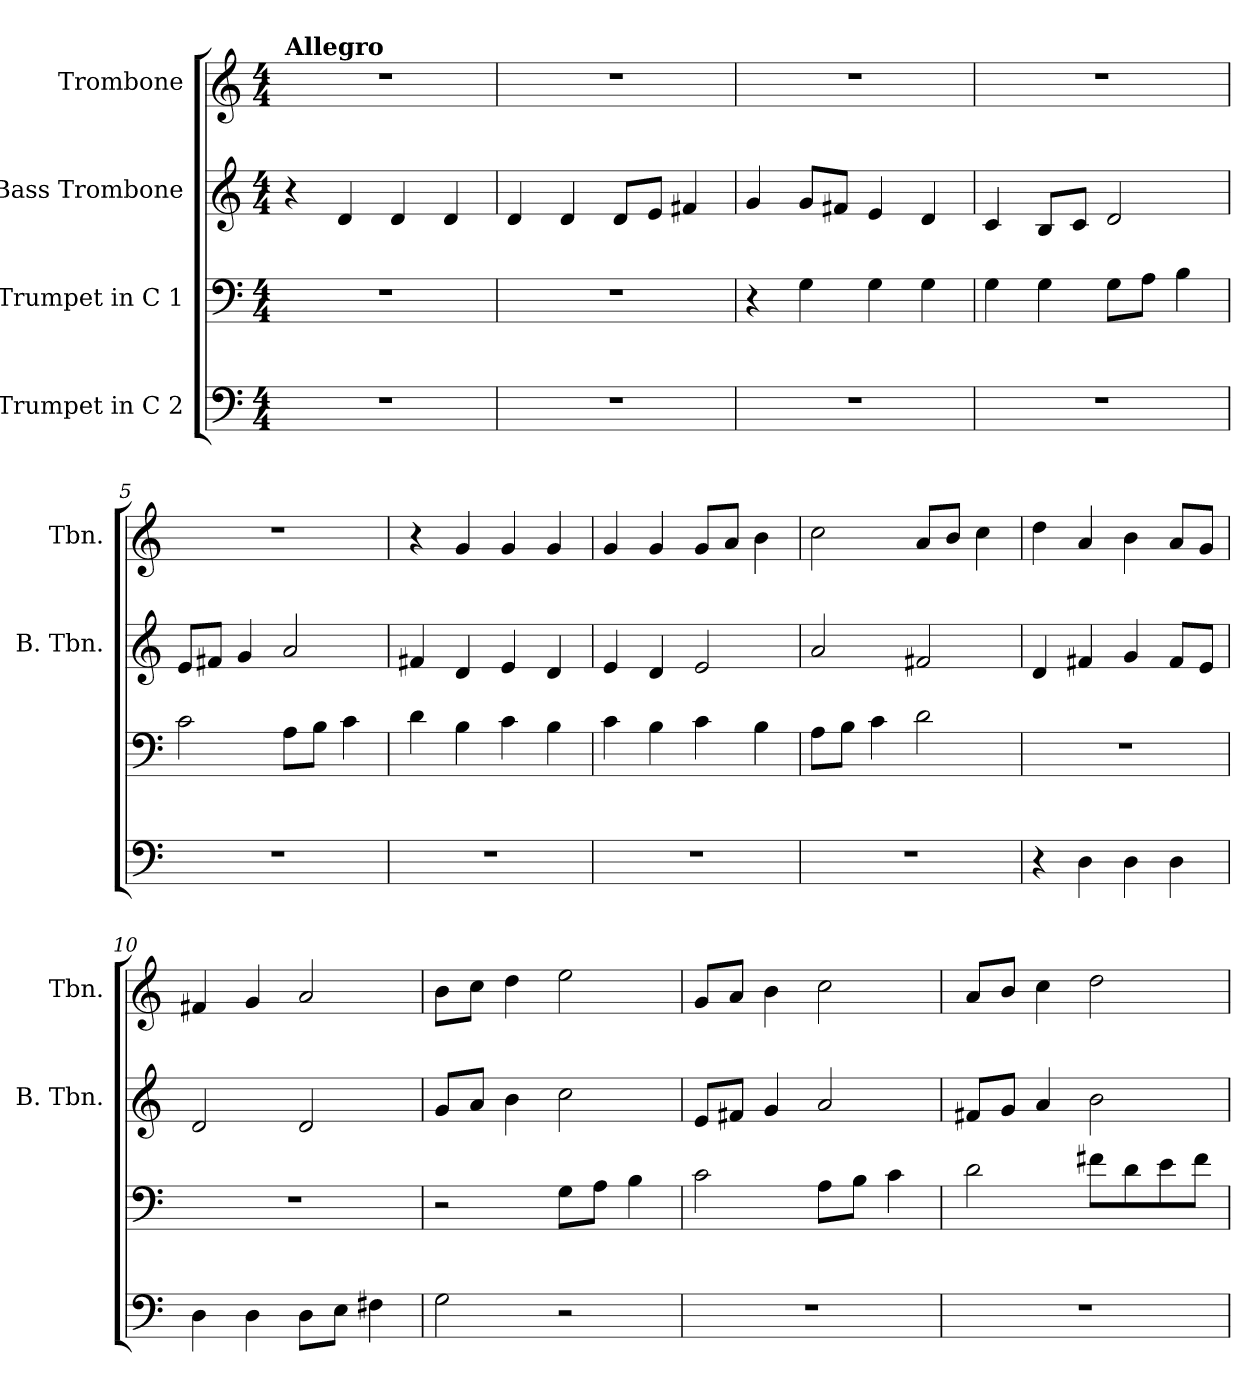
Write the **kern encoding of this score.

**kern	**kern	**kern	**kern
*part4	*part3	*part2	*part1
*staff4	*staff3	*staff2	*staff1
*I"Trumpet in C 2	*I"Trumpet in C 1	*I"Bass Trombone	*I"Trombone
*	*	*I'B. Tbn.	*I'Tbn.
*clefF4	*clefF4	*clefG2	*clefG2
*M4/4	*M4/4	*M4/4	*M4/4
=1	=1	=1	=1
!	!	!	!LO:TX:a:B:t=Allegro
1r	1r	4r	1r
.	.	4d/	.
.	.	4d/	.
.	.	4d/	.
=2	=2	=2	=2
1r	1r	4d/	1r
.	.	4d/	.
.	.	8d/L	.
.	.	8e/J	.
.	.	4f#/	.
=3	=3	=3	=3
1r	4r	4g/	1r
.	4G\	8g/L	.
.	.	8f#/J	.
.	4G\	4e/	.
.	4G\	4d/	.
=4	=4	=4	=4
1r	4G\	4c/	1r
.	4G\	8B/L	.
.	.	8c/J	.
.	8G\L	2d/	.
.	8A\J	.	.
.	4B\	.	.
=5	=5	=5	=5
1r	2c\	8e/L	1r
.	.	8f#/J	.
.	.	4g/	.
.	8A\L	2a/	.
.	8B\J	.	.
.	4c\	.	.
!!LO:LB:g=z
=6	=6	=6	=6
1r	4d\	4f#/	4r
.	4B\	4d/	4g/
.	4c\	4e/	4g/
.	4B\	4d/	4g/
=7	=7	=7	=7
1r	4c\	4e/	4g/
.	4B\	4d/	4g/
.	4c\	2e/	8g/L
.	.	.	8a/J
.	4B\	.	4b\
=8	=8	=8	=8
1r	8A\L	2a/	2cc\
.	8B\J	.	.
.	4c\	.	.
.	2d\	2f#/	8a/L
.	.	.	8b/J
.	.	.	4cc\
=9	=9	=9	=9
4r	1r	4d/	4dd\
4D\	.	4f#/	4a/
4D\	.	4g/	4b\
4D\	.	8f#/L	8a/L
.	.	8e/J	8g/J
=10	=10	=10	=10
4D\	1r	2d/	4f#/
4D\	.	.	4g/
8D\L	.	2d/	2a/
8E\J	.	.	.
4F#\	.	.	.
!!LO:PB:g=z
=11	=11	=11	=11
2G\	2r	8g/L	8b\L
.	.	8a/J	8cc\J
.	.	4b\	4dd\
2r	8G\L	2cc\	2ee\
.	8A\J	.	.
.	4B\	.	.
=12	=12	=12	=12
1r	2c\	8e/L	8g/L
.	.	8f#/J	8a/J
.	.	4g/	4b\
.	8A\L	2a/	2cc\
.	8B\J	.	.
.	4c\	.	.
=13	=13	=13	=13
1r	2d\	8f#/L	8a/L
.	.	8g/J	8b/J
.	.	4a/	4cc\
.	8f#\L	2b\	2dd\
.	8d\	.	.
.	8e\	.	.
.	8f#\J	.	.
=	=	=	=
*-	*-	*-	*-
